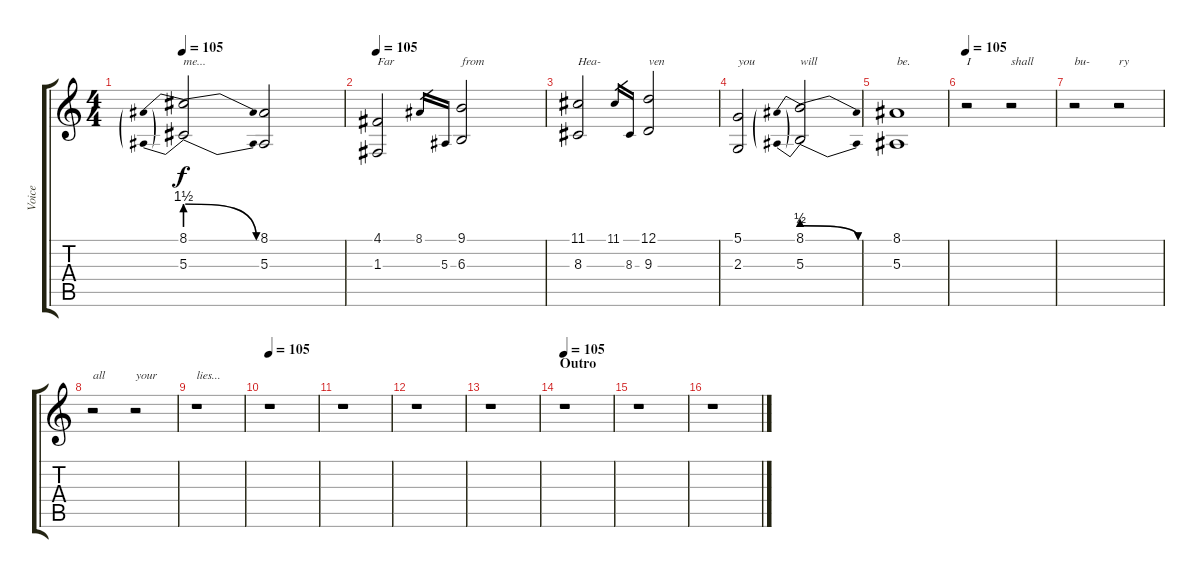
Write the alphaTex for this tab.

\track ("Voice" "Voice") {instrument choiraahs}
\staff {score tabs}
\tuning (D4 A3 F3 C3 G2 D2) {hide}
\ts (4 4)
\tempo 105
\clef g2
\ks c
(8.1{be (prebendrelease 0 6 60 0)} 5.3{be (prebendrelease 0 6 60 0)}).2{txt "me..." dy f} (8.1 5.3).2 |
\tempo 105
(4.1 1.3).2{txt "Far"} 8.1.16{gr} 5.3.16{gr} (9.1 6.3).2{txt "from"} |
(11.1 8.3).2{txt "Hea-"} 11.1.16{gr} 8.3.16{gr} (12.1 9.3).2{txt "ven"} |
(5.1 2.3).2{txt "you"} (8.1{be (prebendrelease 0 2 60 0)} 5.3{be (prebendrelease 0 2 60 0)}).2{txt "will"} |
(8.1 5.3).1{txt "be."} |
\tempo 105
r.2{txt "I"} r.2{txt "shall"} |
r.2{txt "bu-"} r.2{txt "ry"} |
r.2{txt "all"} r.2{txt "your"} |
r.1{txt "lies..."} |
\tempo 105
r.1 |
r.1 |
r.1 |
r.1 |
\section ("" "Outro")
\tempo 105
r.1 |
r.1 |
r.1
